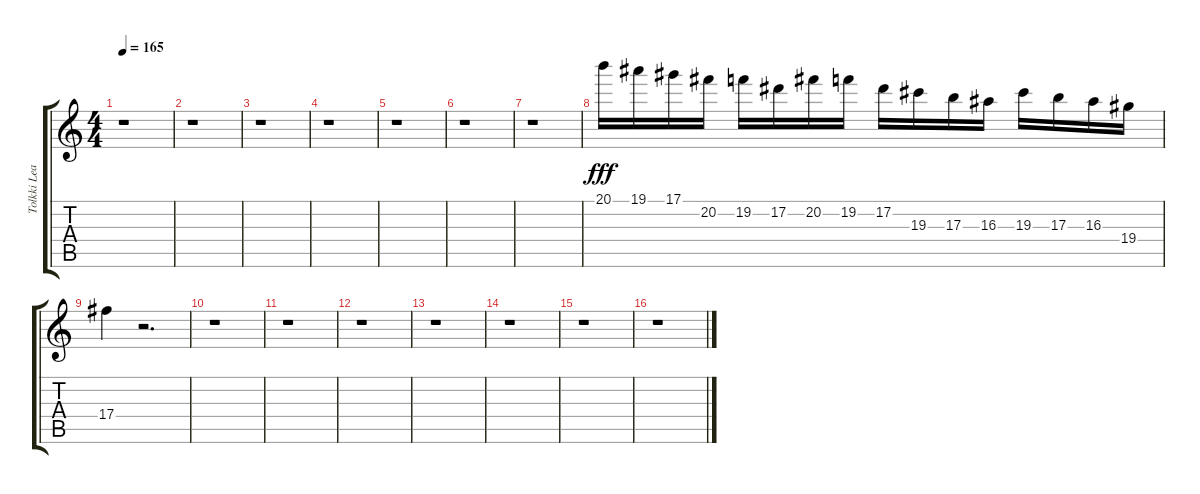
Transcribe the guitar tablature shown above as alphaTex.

\track ("Tolkki Lead" "Tolkki Lea") {instrument distortionguitar}
\staff {score tabs}
\tuning (Eb4 Bb3 Gb3 Db3 Ab2 Eb2) {hide}
\ts (4 4)
\tempo 165
\clef g2
\ks c
r.1{dy fff} |
r.1 |
r.1 |
r.1 |
r.1 |
r.1 |
r.1 |
20.1.16 19.1.16 17.1.16 20.2.16 19.2.16 17.2.16 20.2.16 19.2.16 17.2.16 19.3.16 17.3.16 16.3.16 19.3.16 17.3.16 16.3.16 19.4.16 |
17.4.4 r.2{d} |
r.1 |
r.1 |
r.1 |
r.1 |
r.1 |
r.1 |
r.1
